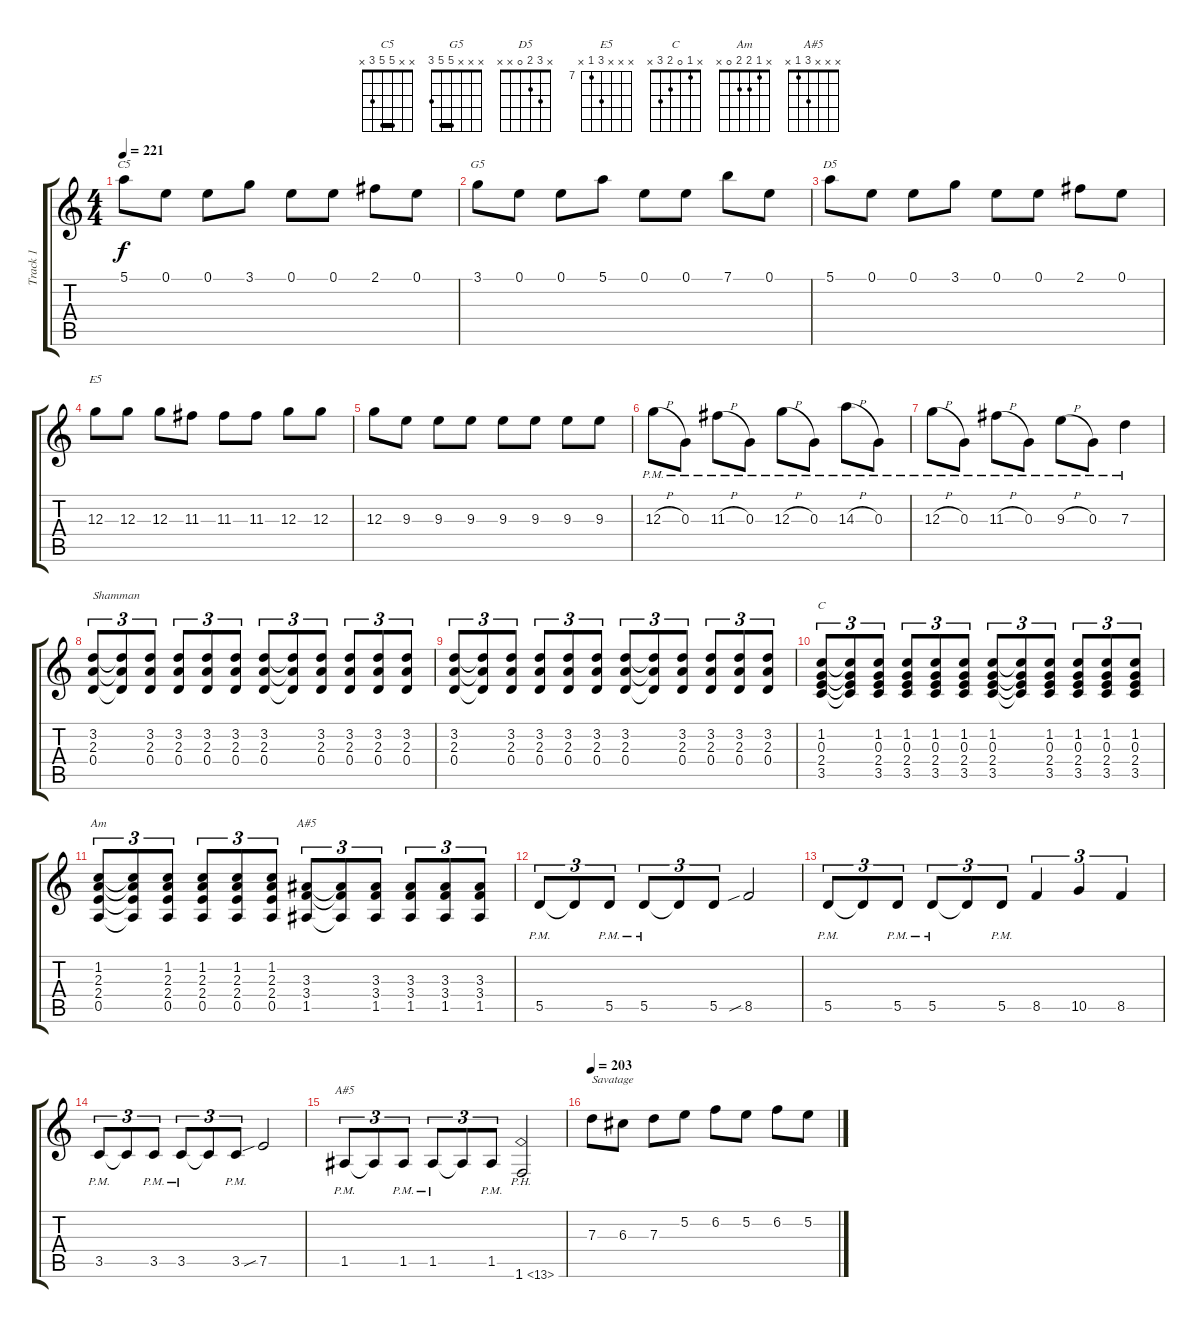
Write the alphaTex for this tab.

\track ("Track 1" "Track 1") {instrument overdrivenguitar}
\staff {score tabs}
\tuning (E4 B3 G3 D3 A2 E2) {hide}
\chord ("C5" x x 5 5 3 x) {barre 5}
\chord ("G5" x x x 5 5 3) {barre 5}
\chord ("D5" x 3 2 0 x x)
\chord ("E5" x x x 9 7 x) {firstfret 7}
\chord ("C" x 1 0 2 3 x)
\chord ("Am" x 1 2 2 0 x)
\chord ("A#5" x x 3 3 1 x) {barre 3}
\chord ("A#5" x x x 3 1 x)
\ts (4 4)
\tempo 221
\clef g2
\ks c
5.1.8{ch "C5" dy f} 0.1.8 0.1.8 3.1.8 0.1.8 0.1.8 2.1.8 0.1.8 |
3.1.8{ch "G5"} 0.1.8 0.1.8 5.1.8 0.1.8 0.1.8 7.1.8 0.1.8 |
5.1.8{ch "D5"} 0.1.8 0.1.8 3.1.8 0.1.8 0.1.8 2.1.8 0.1.8 |
12.3.8{ch "E5"} 12.3.8 12.3.8 11.3.8 11.3.8 11.3.8 12.3.8 12.3.8 |
12.3.8 9.3.8 9.3.8 9.3.8 9.3.8 9.3.8 9.3.8 9.3.8 |
12.3{h pm}.8 0.3{pm}.8 11.3{h pm}.8 0.3{pm}.8 12.3{h pm}.8 0.3{pm}.8 14.3{h pm}.8 0.3{pm}.8 |
12.3{h pm}.8 0.3{pm}.8 11.3{h pm}.8 0.3{pm}.8 9.3{h pm}.8 0.3{pm}.8 7.3{pm}.4 |
(3.2 2.3 0.4).8{tu (3 2) txt "Shamman"} (3.2{t} 2.3{t} 0.4{t}).8{tu (3 2)} (3.2 2.3 0.4).8{tu (3 2)} (3.2 2.3 0.4).8{tu (3 2)} (3.2 2.3 0.4).8{tu (3 2)} (3.2 2.3 0.4).8{tu (3 2)} (3.2 2.3 0.4).8{tu (3 2)} (3.2{t} 2.3{t} 0.4{t}).8{tu (3 2)} (3.2 2.3 0.4).8{tu (3 2)} (3.2 2.3 0.4).8{tu (3 2)} (3.2 2.3 0.4).8{tu (3 2)} (3.2 2.3 0.4).8{tu (3 2)} |
(3.2 2.3 0.4).8{tu (3 2)} (3.2{t} 2.3{t} 0.4{t}).8{tu (3 2)} (3.2 2.3 0.4).8{tu (3 2)} (3.2 2.3 0.4).8{tu (3 2)} (3.2 2.3 0.4).8{tu (3 2)} (3.2 2.3 0.4).8{tu (3 2)} (3.2 2.3 0.4).8{tu (3 2)} (3.2{t} 2.3{t} 0.4{t}).8{tu (3 2)} (3.2 2.3 0.4).8{tu (3 2)} (3.2 2.3 0.4).8{tu (3 2)} (3.2 2.3 0.4).8{tu (3 2)} (3.2 2.3 0.4).8{tu (3 2)} |
(1.2 0.3 2.4 3.5).8{tu (3 2) ch "C"} (1.2{t} 0.3{t} 2.4{t} 3.5{t}).8{tu (3 2)} (1.2 0.3 2.4 3.5).8{tu (3 2)} (1.2 0.3 2.4 3.5).8{tu (3 2)} (1.2 0.3 2.4 3.5).8{tu (3 2)} (1.2 0.3 2.4 3.5).8{tu (3 2)} (1.2 0.3 2.4 3.5).8{tu (3 2)} (1.2{t} 0.3{t} 2.4{t} 3.5{t}).8{tu (3 2)} (1.2 0.3 2.4 3.5).8{tu (3 2)} (1.2 0.3 2.4 3.5).8{tu (3 2)} (1.2 0.3 2.4 3.5).8{tu (3 2)} (1.2 0.3 2.4 3.5).8{tu (3 2)} |
(1.2 2.3 2.4 0.5).8{tu (3 2) ch "Am"} (1.2{t} 2.3{t} 2.4{t} 0.5{t}).8{tu (3 2)} (1.2 2.3 2.4 0.5).8{tu (3 2)} (1.2 2.3 2.4 0.5).8{tu (3 2)} (1.2 2.3 2.4 0.5).8{tu (3 2)} (1.2 2.3 2.4 0.5).8{tu (3 2)} (3.3 3.4 1.5).8{tu (3 2) ch "A#5"} (3.3{t} 3.4{t} 1.5{t}).8{tu (3 2)} (3.3 3.4 1.5).8{tu (3 2)} (3.3 3.4 1.5).8{tu (3 2)} (3.3 3.4 1.5).8{tu (3 2)} (3.3 3.4 1.5).8{tu (3 2)} |
5.5{pm}.8{tu (3 2)} 5.5{t}.8{tu (3 2)} 5.5{pm}.8{tu (3 2)} 5.5{pm}.8{tu (3 2)} 5.5{t}.8{tu (3 2)} 5.5.8{tu (3 2)} 8.5{sib}.2 |
5.5{pm}.8{tu (3 2)} 5.5{t}.8{tu (3 2)} 5.5{pm}.8{tu (3 2)} 5.5{pm}.8{tu (3 2)} 5.5{t}.8{tu (3 2)} 5.5{pm}.8{tu (3 2)} 8.5.4{tu (3 2)} 10.5.4{tu (3 2)} 8.5.4{tu (3 2)} |
3.5{pm}.8{tu (3 2)} 3.5{t}.8{tu (3 2)} 3.5{pm}.8{tu (3 2)} 3.5{pm}.8{tu (3 2)} 3.5{t}.8{tu (3 2)} 3.5{pm}.8{tu (3 2)} 7.5{sib}.2 |
1.5{pm}.8{tu (3 2) ch "A#5"} 1.5{t}.8{tu (3 2)} 1.5{pm}.8{tu (3 2)} 1.5{pm}.8{tu (3 2)} 1.5{t}.8{tu (3 2)} 1.5{pm}.8{tu (3 2)} 1.6{ph 12}.2 |
\tempo 203
7.3.8{txt "Savatage"} 6.3.8 7.3.8 5.2.8 6.2.8 5.2.8 6.2.8 5.2.8
